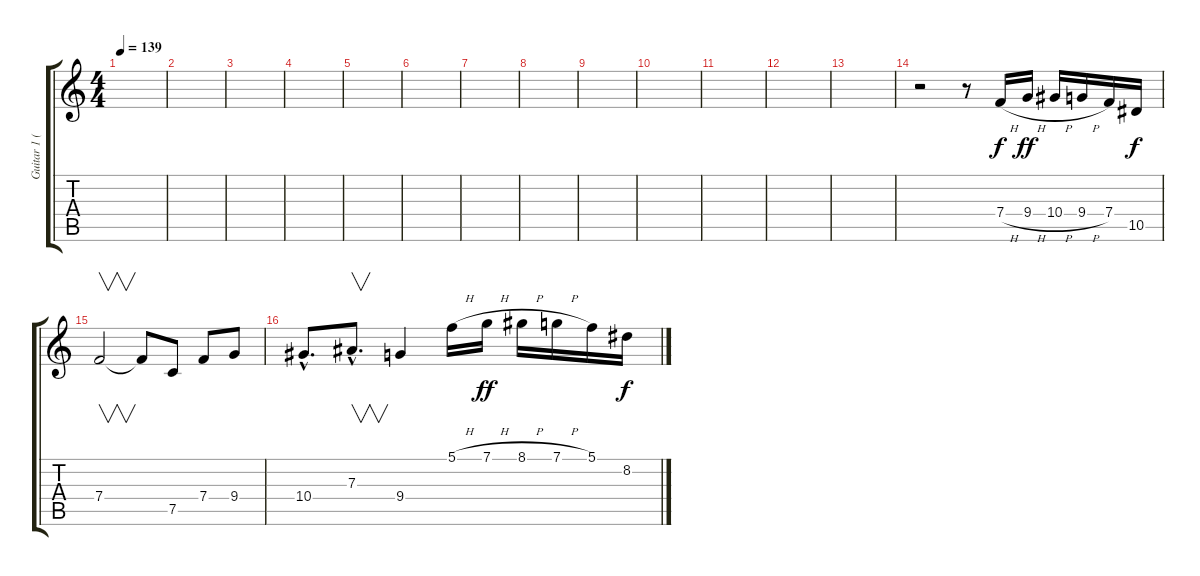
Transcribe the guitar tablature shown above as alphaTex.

\track ("Guitar 1 (Solo)" "Guitar 1 (") {instrument distortionguitar}
\staff {score tabs}
\tuning (C4 G3 Eb3 Bb2 F2 C2) {hide}
\ts (4 4)
\tempo 139
\clef g2
\ks c
|
|
|
|
|
|
|
|
|
|
|
|
|
r.2 r.8 7.4{h}.16 9.4{h}.16{dy ff} 10.4{h}.16 9.4{h}.16 7.4.16 10.5.16{dy f} |
7.4.2{v} 7.4{t}.8 7.5.8 7.4.8 9.4.8 |
10.4{hac}.8{d} 7.3{hac}.8{v d} 9.4.4 5.1{h}.16 7.1{h}.16{dy ff} 8.1{h}.16 7.1{h}.16 5.1.16 8.2.16{dy f}
